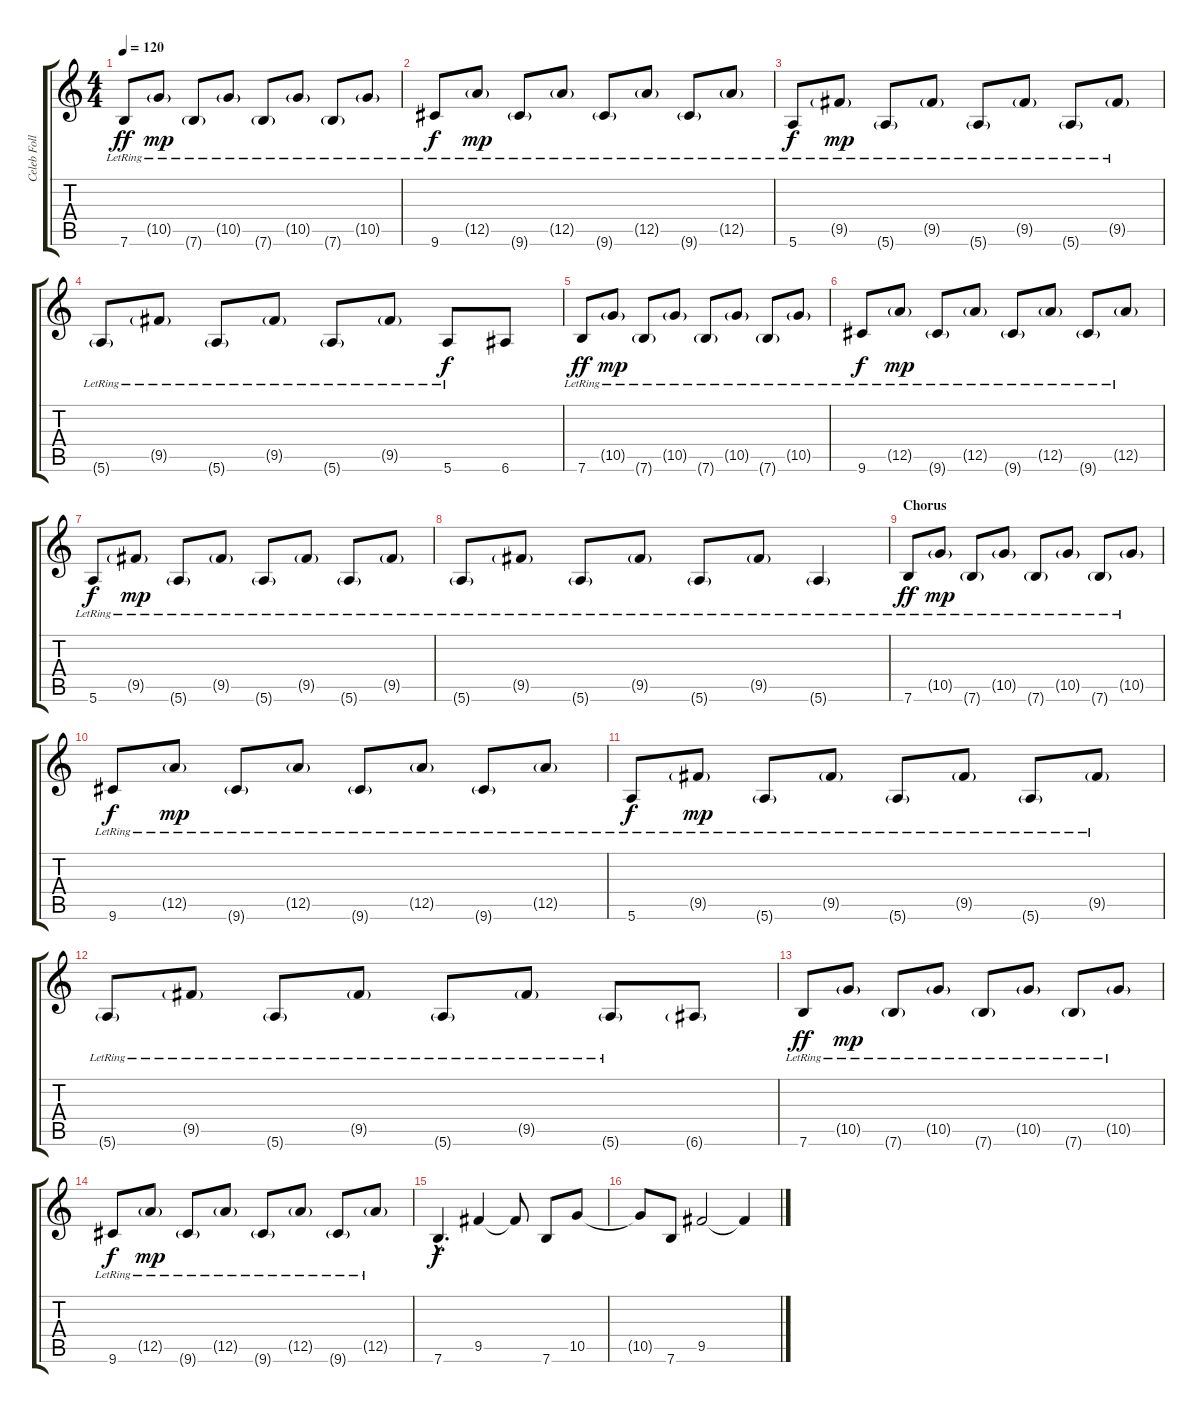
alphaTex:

\track ("Celeb Followill - Guitar I" "Celeb Foll") {instrument acousticguitarsteel}
\staff {score tabs}
\tuning (E4 B3 G3 D3 A2 E2) {hide}
\ts (4 4)
\tempo 120
\clef g2
\ks c
7.6{lr}.8{dy ff} 10.5{g lr}.8{dy mp} 7.6{g lr}.8 10.5{g lr}.8 7.6{g lr}.8 10.5{g lr}.8 7.6{g lr}.8 10.5{g lr}.8 |
9.6{lr}.8{dy f} 12.5{g lr}.8{dy mp} 9.6{g lr}.8 12.5{g lr}.8 9.6{g lr}.8 12.5{g lr}.8 9.6{g lr}.8 12.5{g lr}.8 |
5.6{lr}.8{dy f} 9.5{g lr}.8{dy mp} 5.6{g lr}.8 9.5{g lr}.8 5.6{g lr}.8 9.5{g lr}.8 5.6{g lr}.8 9.5{g lr}.8 |
5.6{g lr}.8 9.5{g lr}.8 5.6{g lr}.8 9.5{g lr}.8 5.6{g lr}.8 9.5{g lr}.8 5.6{lr}.8{dy f} 6.6.8 |
7.6{lr}.8{dy ff} 10.5{g lr}.8{dy mp} 7.6{g lr}.8 10.5{g lr}.8 7.6{g lr}.8 10.5{g lr}.8 7.6{g lr}.8 10.5{g lr}.8 |
9.6{lr}.8{dy f} 12.5{g lr}.8{dy mp} 9.6{g lr}.8 12.5{g lr}.8 9.6{g lr}.8 12.5{g lr}.8 9.6{g lr}.8 12.5{g lr}.8 |
5.6{lr}.8{dy f} 9.5{g lr}.8{dy mp} 5.6{g lr}.8 9.5{g lr}.8 5.6{g lr}.8 9.5{g lr}.8 5.6{g lr}.8 9.5{g lr}.8 |
5.6{g lr}.8 9.5{g lr}.8 5.6{g lr}.8 9.5{g lr}.8 5.6{g lr}.8 9.5{g lr}.8 5.6{g lr}.4 |
\section ("" "Chorus")
7.6{lr}.8{dy ff} 10.5{g lr}.8{dy mp} 7.6{g lr}.8 10.5{g lr}.8 7.6{g lr}.8 10.5{g lr}.8 7.6{g lr}.8 10.5{g lr}.8 |
9.6{lr}.8{dy f} 12.5{g lr}.8{dy mp} 9.6{g lr}.8 12.5{g lr}.8 9.6{g lr}.8 12.5{g lr}.8 9.6{g lr}.8 12.5{g lr}.8 |
5.6{lr}.8{dy f} 9.5{g lr}.8{dy mp} 5.6{g lr}.8 9.5{g lr}.8 5.6{g lr}.8 9.5{g lr}.8 5.6{g lr}.8 9.5{g lr}.8 |
5.6{g lr}.8 9.5{g lr}.8 5.6{g lr}.8 9.5{g lr}.8 5.6{g lr}.8 9.5{g lr}.8 5.6{g lr}.8 6.6{g}.8 |
7.6{lr}.8{dy ff} 10.5{g lr}.8{dy mp} 7.6{g lr}.8 10.5{g lr}.8 7.6{g lr}.8 10.5{g lr}.8 7.6{g lr}.8 10.5{g lr}.8 |
9.6{lr}.8{dy f} 12.5{g lr}.8{dy mp} 9.6{g lr}.8 12.5{g lr}.8 9.6{g lr}.8 12.5{g lr}.8 9.6{g lr}.8 12.5{g lr}.8 |
7.6{hac}.4{d dy f} 9.5.4 9.5{t}.8 7.6.8 10.5.8 |
10.5{t}.8 7.6.8 9.5.2 9.5{t}.4
